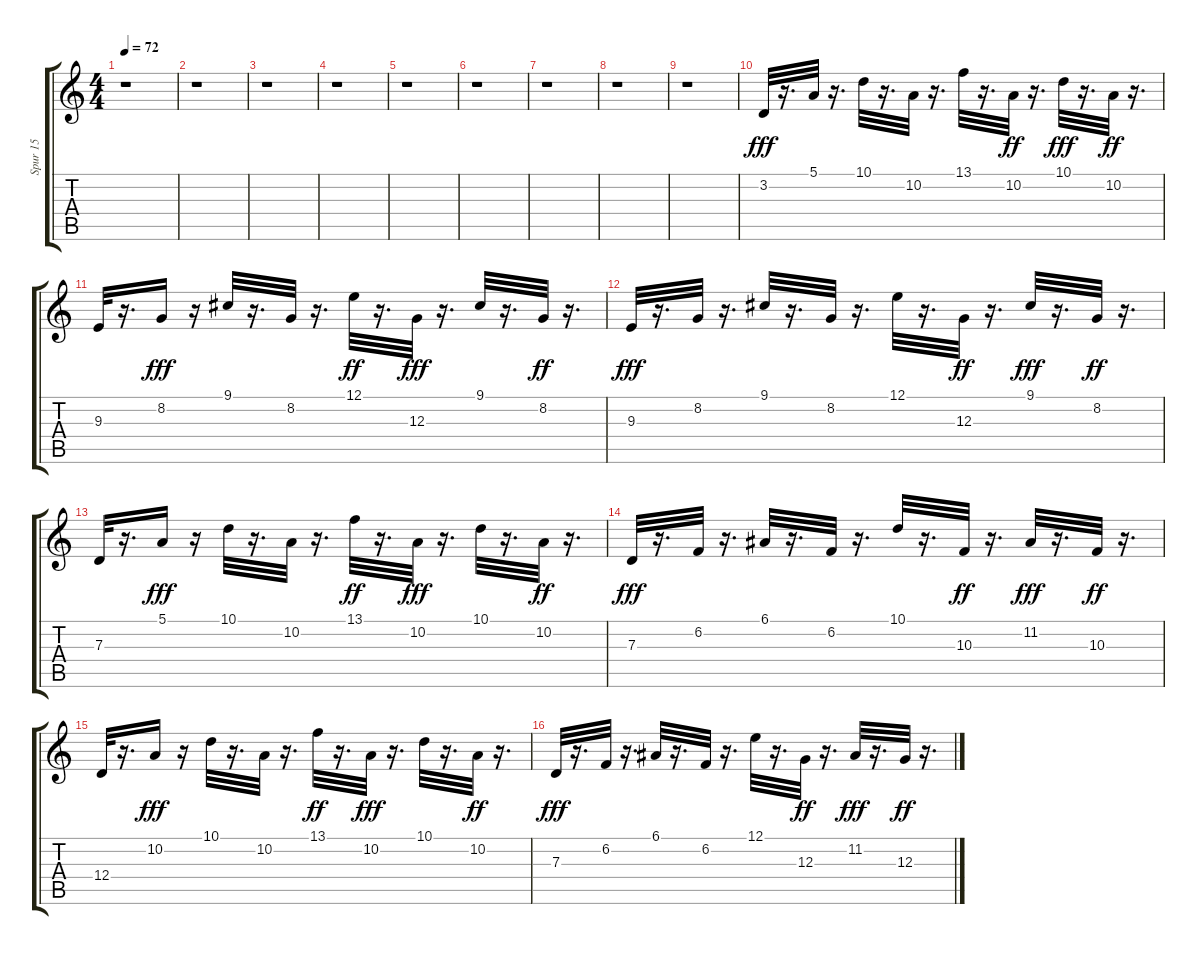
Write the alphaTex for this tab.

\track ("Spur 15" "Spur 15") {instrument orchestralharp}
\staff {score tabs}
\tuning (E4 B3 G3 D3 A2 E2) {hide}
\ts (4 4)
\tempo 72
\clef g2
\ks c
r.1{dy fff instrument orchestralharp} |
r.1 |
r.1 |
r.1 |
r.1 |
r.1 |
r.1 |
r.1 |
r.1 |
3.2.32 r.16{d} 5.1.32 r.16{d} 10.1.32 r.16{d} 10.2.32 r.16{d} 13.1.32 r.16{d} 10.2.32{dy ff} r.16{d} 10.1.32{dy fff} r.16{d} 10.2.32{dy ff} r.16{d} |
9.3.32 r.16{d} 8.2.16{dy fff} r.16 9.1.32 r.16{d} 8.2.32 r.16{d} 12.1.32{dy ff} r.16{d} 12.3.32{dy fff} r.16{d} 9.1.32 r.16{d} 8.2.32{dy ff} r.16{d} |
9.3.32{dy fff} r.16{d} 8.2.32 r.16{d} 9.1.32 r.16{d} 8.2.32 r.16{d} 12.1.32 r.16{d} 12.3.32{dy ff} r.16{d} 9.1.32{dy fff} r.16{d} 8.2.32{dy ff} r.16{d} |
7.3.32 r.16{d} 5.1.16{dy fff} r.16 10.1.32 r.16{d} 10.2.32 r.16{d} 13.1.32{dy ff} r.16{d} 10.2.32{dy fff} r.16{d} 10.1.32 r.16{d} 10.2.32{dy ff} r.16{d} |
7.3.32{dy fff} r.16{d} 6.2.32 r.16{d} 6.1.32 r.16{d} 6.2.32 r.16{d} 10.1.32 r.16{d} 10.3.32{dy ff} r.16{d} 11.2.32{dy fff} r.16{d} 10.3.32{dy ff} r.16{d} |
12.4.32 r.16{d} 10.2.16{dy fff} r.16 10.1.32 r.16{d} 10.2.32 r.16{d} 13.1.32{dy ff} r.16{d} 10.2.32{dy fff} r.16{d} 10.1.32 r.16{d} 10.2.32{dy ff} r.16{d} |
7.3.32{dy fff} r.16{d} 6.2.32 r.16{d} 6.1.32 r.16{d} 6.2.32 r.16{d} 12.1.32 r.16{d} 12.3.32{dy ff} r.16{d} 11.2.32{dy fff} r.16{d} 12.3.32{dy ff} r.16{d}
